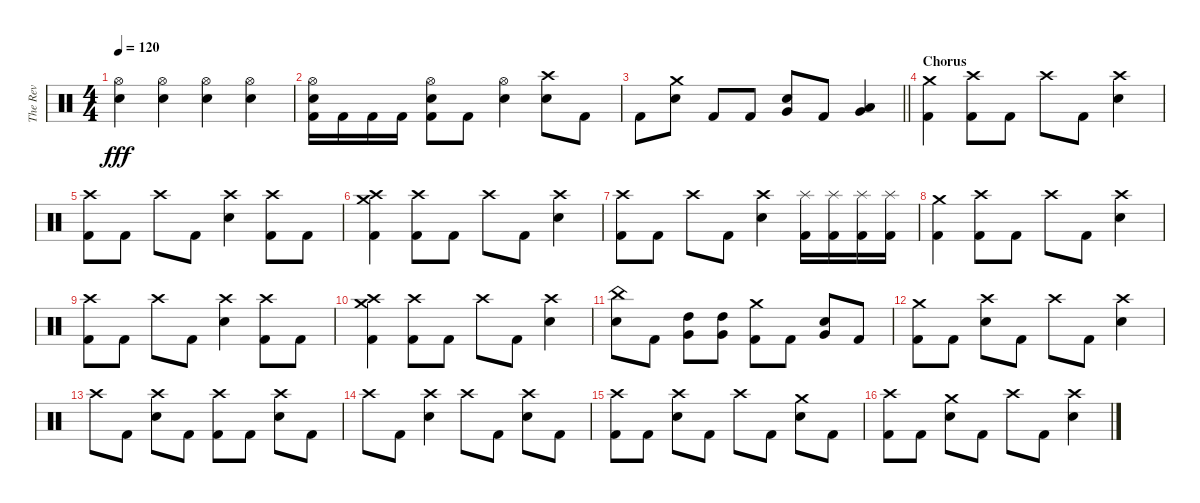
\track ("The Rev" "The Rev") {instrument percussion}
\staff {score}
\articulation defaults
\ts (4 4)
\tempo 120
\clef neutral
\ks c
("Hi-Hat (open)" "Snare (hit) 2").4{dy fff} ("Hi-Hat (open)" "Snare (hit) 2").4 ("Hi-Hat (open)" "Snare (hit) 2").4 ("Hi-Hat (open)" "Snare (hit) 2").4 |
("Hi-Hat (open)" "Snare (hit) 2" "Kick (hit) 2").16 "Kick (hit) 2".16 "Kick (hit) 2".16 "Kick (hit) 2".16 ("Hi-Hat (open)" "Snare (hit) 2" "Kick (hit) 2").8 "Kick (hit) 2".8 ("Hi-Hat (open)" "Snare (hit) 2").4 ("Crash high (hit)" "Snare (hit) 2").8 "Kick (hit) 2".8 |
\barLineRight lightlight "Kick (hit) 2".8
("Crash medium (hit)" "Snare (hit) 2").8 "Kick (hit) 2".8 "Kick (hit) 2".8 ("Snare (hit) 2" "Very Low Tom (hit)").8 "Kick (hit) 2".8 ("Low Tom (hit)" "Very Low Tom (hit)").4 |
\section ("" "Chorus")
("Crash medium (hit)" "Kick (hit) 2").4 ("Crash high (hit)" "Kick (hit) 2").8 "Kick (hit) 2".8 "Crash high (hit)".8 "Kick (hit) 2".8 ("Crash high (hit)" "Snare (hit) 2").4 |
("Crash high (hit)" "Kick (hit) 2").8 "Kick (hit) 2".8 "Crash high (hit)".8 "Kick (hit) 2".8 ("Crash high (hit)" "Snare (hit) 2").4 ("Crash high (hit)" "Kick (hit) 2").8 "Kick (hit) 2".8 |
("Crash medium (hit)" "Crash high (hit)" "Kick (hit) 2").4 ("Crash high (hit)" "Kick (hit) 2").8 "Kick (hit) 2".8 "Crash high (hit)".8 "Kick (hit) 2".8 ("Crash high (hit)" "Snare (hit) 2").4 |
("Crash high (hit)" "Kick (hit) 2").8 "Kick (hit) 2".8 "Crash high (hit)".8 "Kick (hit) 2".8 ("Crash high (hit)" "Snare (hit) 2").4 ("Splash (hit)" "Kick (hit) 2").16 ("Splash (hit)" "Kick (hit) 2").16 ("Splash (hit)" "Kick (hit) 2").16 ("Splash (hit)" "Kick (hit) 2").16 |
("Crash medium (hit)" "Kick (hit) 2").4 ("Crash high (hit)" "Kick (hit) 2").8 "Kick (hit) 2".8 "Crash high (hit)".8 "Kick (hit) 2".8 ("Crash high (hit)" "Snare (hit) 2").4 |
("Crash high (hit)" "Kick (hit) 2").8 "Kick (hit) 2".8 "Crash high (hit)".8 "Kick (hit) 2".8 ("Crash high (hit)" "Snare (hit) 2").4 ("Crash high (hit)" "Kick (hit) 2").8 "Kick (hit) 2".8 |
("Crash medium (hit)" "Crash high (hit)" "Kick (hit) 2").4 ("Crash high (hit)" "Kick (hit) 2").8 "Kick (hit) 2".8 "Crash high (hit)".8 "Kick (hit) 2".8 ("Crash high (hit)" "Snare (hit) 2").4 |
("China (hit)" "Snare (hit) 2").8 "Kick (hit) 2".8 ("High Tom (hit)" "Very Low Tom (hit)").8 ("High Tom (hit)" "Very Low Tom (hit)").8 ("Crash medium (hit)" "Kick (hit) 2").8 "Kick (hit) 2".8 ("Snare (hit) 2" "Very Low Tom (hit)").8 "Kick (hit) 2".8 |
("Crash medium (hit)" "Kick (hit) 2").8 "Kick (hit) 2".8 ("Crash high (hit)" "Snare (hit) 2").8 "Kick (hit) 2".8 "Crash high (hit)".8 "Kick (hit) 2".8 ("Crash high (hit)" "Snare (hit) 2").4 |
"Crash high (hit)".8 "Kick (hit) 2".8 ("Crash high (hit)" "Snare (hit) 2").8 "Kick (hit) 2".8 ("Crash high (hit)" "Kick (hit) 2").8 "Kick (hit) 2".8 ("Crash high (hit)" "Snare (hit) 2").8 "Kick (hit) 2".8 |
"Crash high (hit)".8 "Kick (hit) 2".8 ("Crash high (hit)" "Snare (hit) 2").4 "Crash high (hit)".8 "Kick (hit) 2".8 ("Crash high (hit)" "Snare (hit) 2").8 "Kick (hit) 2".8 |
("Crash high (hit)" "Kick (hit) 2").8 "Kick (hit) 2".8 ("Crash high (hit)" "Snare (hit) 2").8 "Kick (hit) 2".8 "Crash high (hit)".8 "Kick (hit) 2".8 ("Crash medium (hit)" "Snare (hit) 2").8 "Kick (hit) 2".8 |
("Crash high (hit)" "Kick (hit) 2").8 "Kick (hit) 2".8 ("Crash medium (hit)" "Snare (hit) 2").8 "Kick (hit) 2".8 "Crash high (hit)".8 "Kick (hit) 2".8 ("Crash high (hit)" "Snare (hit) 2").4
